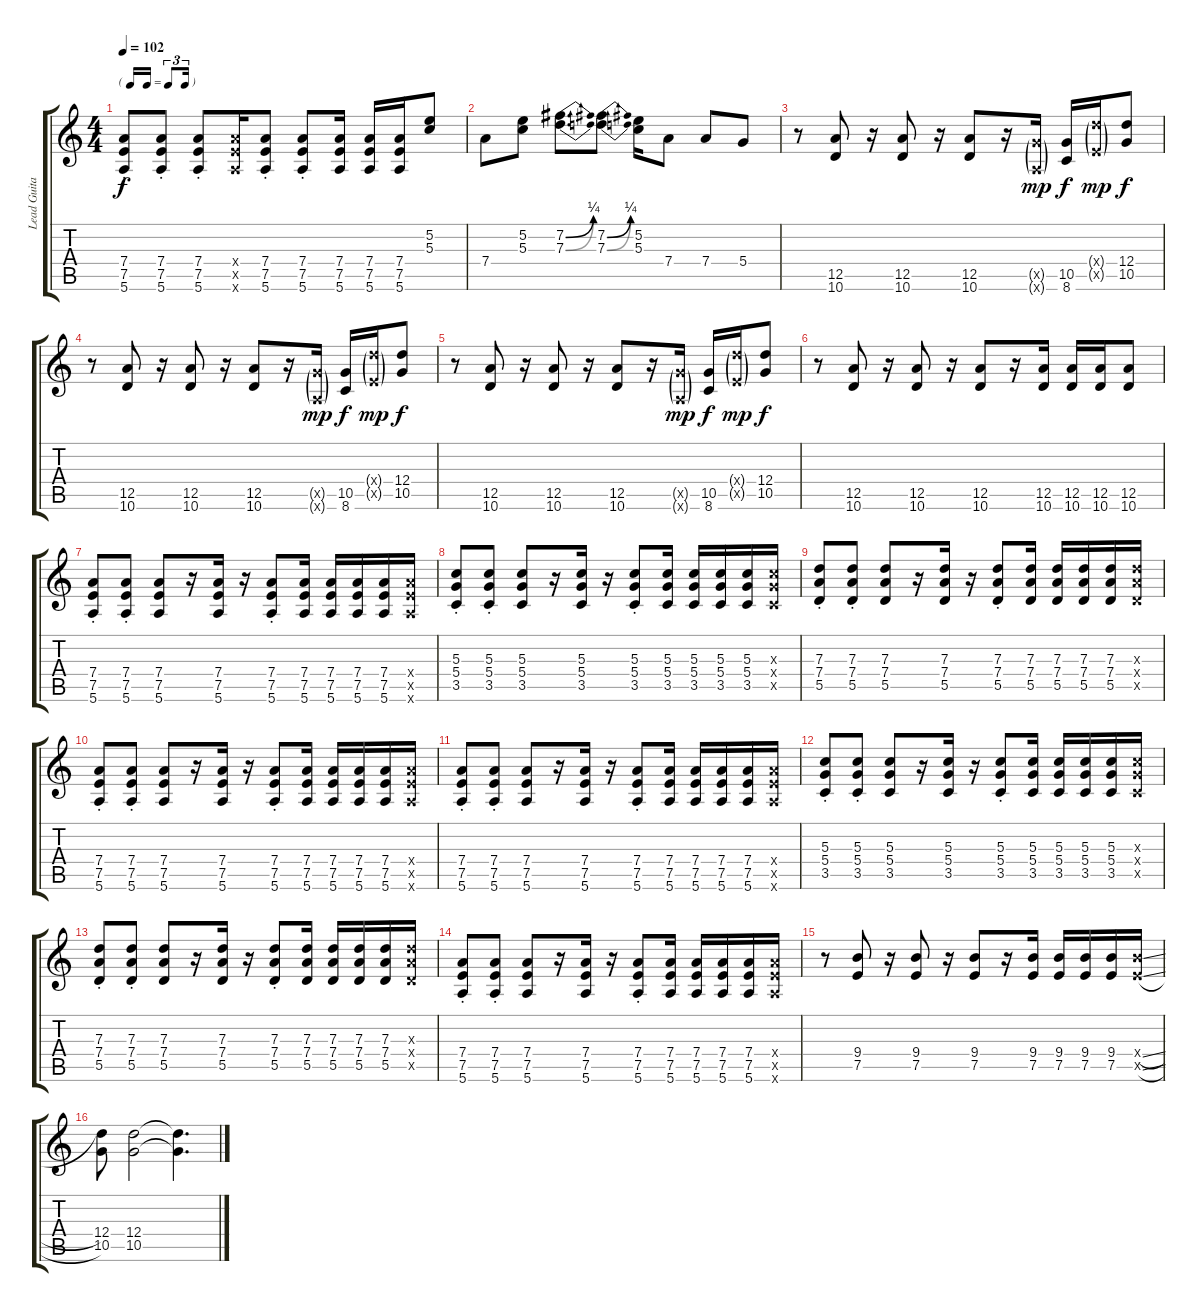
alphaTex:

\track ("Lead Guitar" "Lead Guita") {instrument overdrivenguitar}
\staff {score tabs}
\tuning (E4 B3 G3 D3 A2 E2) {hide}
\ts (4 4)
\tf triplet16th
\tempo 102
\clef g2
\ks c
(7.4{st} 7.5{st} 5.6{st}).8{dy f} (7.4{st} 7.5{st} 5.6{st}).8 (7.4{st} 7.5{st} 5.6{st}).8 (7.4{x} 7.5{x} 5.6{x}).16 (7.4{st} 7.5{st} 5.6{st}).8 (7.4{st} 7.5{st} 5.6{st}).8 (7.4 7.5 5.6).16 (7.4 7.5 5.6).16 (7.4 7.5 5.6).16 (5.2 5.3).8 |
7.4.8 (5.2 5.3).8 (7.2{be (bend 0 0 60 1)} 7.3{be (bend 0 0 60 1)}).8{d} (7.2{be (bend 0 0 60 1)} 7.3{be (bend 0 0 60 1)}).8 (5.2 5.3).16 7.4.8 7.4.8 5.4.8 |
r.8 (12.5 10.6).8 r.16 (12.5 10.6).8 r.16 (12.5 10.6).8 r.16 (10.5{g x} 5.6{g x}).16{dy mp} (10.5 8.6).16{dy f} (12.4{g x} 7.5{g x}).16{dy mp} (12.4 10.5).8{dy f} |
r.8 (12.5 10.6).8 r.16 (12.5 10.6).8 r.16 (12.5 10.6).8 r.16 (10.5{g x} 5.6{g x}).16{dy mp} (10.5 8.6).16{dy f} (12.4{g x} 7.5{g x}).16{dy mp} (12.4 10.5).8{dy f} |
r.8 (12.5 10.6).8 r.16 (12.5 10.6).8 r.16 (12.5 10.6).8 r.16 (10.5{g x} 5.6{g x}).16{dy mp} (10.5 8.6).16{dy f} (12.4{g x} 7.5{g x}).16{dy mp} (12.4 10.5).8{dy f} |
r.8 (12.5 10.6).8 r.16 (12.5 10.6).8 r.16 (12.5 10.6).8 r.16 (12.5 10.6).16 (12.5 10.6).16 (12.5 10.6).16 (12.5 10.6).8 |
(7.4{st} 7.5{st} 5.6{st}).8 (7.4{st} 7.5{st} 5.6{st}).8 (7.4 7.5 5.6).8 r.16 (7.4 7.5 5.6).16 r.16 (7.4{st} 7.5{st} 5.6{st}).8 (7.4 7.5 5.6).16 (7.4 7.5 5.6).16 (7.4 7.5 5.6).16 (7.4 7.5 5.6).16 (7.4{x} 7.5{x} 5.6{x}).16 |
(5.3{st} 5.4{st} 3.5{st}).8 (5.3{st} 5.4{st} 3.5{st}).8 (5.3 5.4 3.5).8 r.16 (5.3 5.4 3.5).16 r.16 (5.3{st} 5.4{st} 3.5{st}).8 (5.3 5.4 3.5).16 (5.3 5.4 3.5).16 (5.3 5.4 3.5).16 (5.3 5.4 3.5).16 (5.3{x} 5.4{x} 3.5{x}).16 |
(7.3{st} 7.4{st} 5.5{st}).8 (7.3{st} 7.4{st} 5.5{st}).8 (7.3 7.4 5.5).8 r.16 (7.3 7.4 5.5).16 r.16 (7.3{st} 7.4{st} 5.5{st}).8 (7.3 7.4 5.5).16 (7.3 7.4 5.5).16 (7.3 7.4 5.5).16 (7.3 7.4 5.5).16 (7.3{x} 7.4{x} 5.5{x}).16 |
(7.4{st} 7.5{st} 5.6{st}).8 (7.4{st} 7.5{st} 5.6{st}).8 (7.4 7.5 5.6).8 r.16 (7.4 7.5 5.6).16 r.16 (7.4{st} 7.5{st} 5.6{st}).8 (7.4 7.5 5.6).16 (7.4 7.5 5.6).16 (7.4 7.5 5.6).16 (7.4 7.5 5.6).16 (7.4{x} 7.5{x} 5.6{x}).16 |
(7.4{st} 7.5{st} 5.6{st}).8 (7.4{st} 7.5{st} 5.6{st}).8 (7.4 7.5 5.6).8 r.16 (7.4 7.5 5.6).16 r.16 (7.4{st} 7.5{st} 5.6{st}).8 (7.4 7.5 5.6).16 (7.4 7.5 5.6).16 (7.4 7.5 5.6).16 (7.4 7.5 5.6).16 (7.4{x} 7.5{x} 5.6{x}).16 |
(5.3{st} 5.4{st} 3.5{st}).8 (5.3{st} 5.4{st} 3.5{st}).8 (5.3 5.4 3.5).8 r.16 (5.3 5.4 3.5).16 r.16 (5.3{st} 5.4{st} 3.5{st}).8 (5.3 5.4 3.5).16 (5.3 5.4 3.5).16 (5.3 5.4 3.5).16 (5.3 5.4 3.5).16 (5.3{x} 5.4{x} 3.5{x}).16 |
(7.3{st} 7.4{st} 5.5{st}).8 (7.3{st} 7.4{st} 5.5{st}).8 (7.3 7.4 5.5).8 r.16 (7.3 7.4 5.5).16 r.16 (7.3{st} 7.4{st} 5.5{st}).8 (7.3 7.4 5.5).16 (7.3 7.4 5.5).16 (7.3 7.4 5.5).16 (7.3 7.4 5.5).16 (7.3{x} 7.4{x} 5.5{x}).16 |
(7.4{st} 7.5{st} 5.6{st}).8 (7.4{st} 7.5{st} 5.6{st}).8 (7.4 7.5 5.6).8 r.16 (7.4 7.5 5.6).16 r.16 (7.4{st} 7.5{st} 5.6{st}).8 (7.4 7.5 5.6).16 (7.4 7.5 5.6).16 (7.4 7.5 5.6).16 (7.4 7.5 5.6).16 (7.4{x} 7.5{x} 5.6{x}).16 |
r.8 (9.4 7.5).8 r.16 (9.4 7.5).8 r.16 (9.4 7.5).8 r.16 (9.4 7.5).16 (9.4 7.5).16 (9.4 7.5).16 (9.4 7.5).16 (9.4{sl x} 7.5{sl x}).16 |
(12.4 10.5).8 (12.4 10.5).2 (12.4{t} 10.5{t}).4{d}
